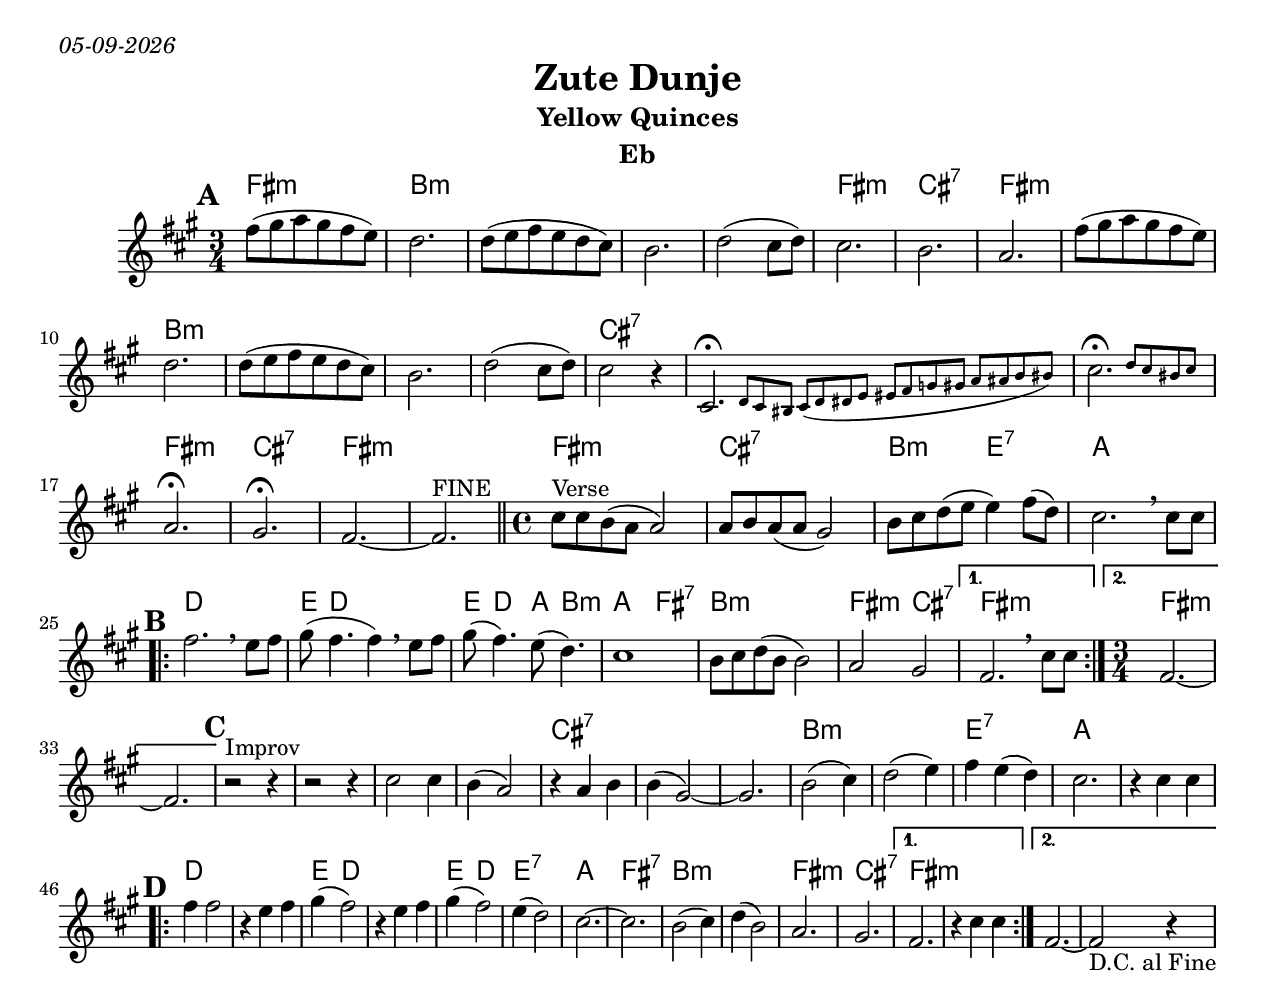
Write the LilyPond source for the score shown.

\version "2.18.0"
\include "english.ly"
\pointAndClickOff
\paper{
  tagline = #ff
  print-all-headers = ##t
  #(set-paper-size "letter")
}
date = #(strftime "%d-%m-%Y" (localtime (current-time)))

\markup{ \italic{ \date }  }

%\markup{ Got something to say? }

global = {
  \clef treble
  \key e \minor
  \time 3/4
  \set Score.markFormatter = #format-mark-box-alphabet
}

%#################################### Melody ########################
%melody =  \transpose c d \relative c {  %transpose for clarinet
melody = \relative c' {
  \global
  %\partial 16*3 a16 d f   %lead in notes
  \mark \default
  e8(fs g fs e d)
  c2.
  c8(d e d c b)
  a2.

  c2( b8 c)
  b2.
  a2.
  g2.

  e'8(fs g fs e d)
  c2.
  c8(d e d c b)
  a2.|

  c2( b8 c)|
  b2 r4|
  \afterGrace b,2.\fermata {c8 b as b([c cs d] ds[ e f fs] g[ gs a as])}
  \afterGrace b2.\fermata  {c8 b as b}
  g2. \fermata
  fs2. \fermata|
  e2.~
  e2.^FINE \bar "||"

  \time 4/4
  b'8 ^Verse b a(g g2)
  g8 a g(g fs2)
  a8 b c (d d4) e8(c)
  b2. \breathe b8 b|
  \break

  \repeat volta 2{
   \mark \default
   e2. \breathe d8 e
   fs8( e4. e4) \breathe d8 e
   fs8 (e4.) d8(c4.)
   b1
   a8 b c(a a2)
   g2 fs
  }
  \alternative {
    {e2. \breathe b'8 b }
    {\time 3/4 e,2. ~ e2. }
  }

  %\repeat volta 2{
   \mark \default
   r2 ^Improv r4
   r2 r4
   b'2 b4
   a4(g2)

   r4 g a
   a4(fs2)~
   fs2.
   a2(b4)
   c2 (d4)
   e4 d(c)
   b2.
   r4 b b
 % }
    \break
   \repeat volta 2{
   \mark \default
   e4 e2
   r4 d e
   fs4(e2)
   r4 d e

   fs4(e2)
   d4(c2)
   b2.~
   b2.

   a2(b4)
   c4(a2)
   g2.
   fs2.

   }
   \alternative{
     {e2. r4 b' b}
     {e,2.~
      e2 _"D.C. al Fine"  r4}
   }

}
%################################# Lyrics #####################
%\addlyrics{ \set stanza = #"1. " }
%################################# Chords #######################
harmonies = \chordmode {
  e4*3:m
  a4*12:m
  e4*3:m
  b4*3:7
  e4*6:m
  a4*12:m
  b4*9:7
  e4*3:m
  b4*3:7
  e4*6:m
  e1:m
  b4*4:7
  a2:m d2:7
  g1
  %
  c1
  d8 c8*7
  d8 c8*3 g8 a8*3:m
  g2 e2:7
  a1:m
  e2:m b2:7
  e1:m
  %
  e4*18:m
  b4*9:7
  a4*6:m
  d4*3:7
  g4*6
  %
  c4*6
  d4 c4*5
  d4 c2
  d4*3:7
  g4*3
  e4*3:7
  a4*6:m
  e4*3:m
  b4*3:7
  e4*12:m

}

\score {\transpose c a
  <<
    \new ChordNames {
      \set chordChanges = ##f
       \transpose e a  \harmonies
    }
    \new Staff  \transpose e a \melody
  >>
  \header{
    title= "Zute Dunje"
    subtitle="Yellow Quinces"
    composer= ""
    instrument = "Eb"
    arranger= ""
  }
  \layout{indent = 1.0\cm}
  \midi {
    \tempo 4 = 120

    % \midi { }
  }
}
%{
% more verses:
\markup{}
\markup {
  \fill-line {
    \hspace #0.1 % distance from left margin
    \column {
      \line { "1."
	\column {
	  ""
	}
      }
      \hspace #0.2 % vertical distance between verses
      \line { "2."
	\column {
	 ""
	}
      }
    }
    \hspace #0.1  % horiz. distance between columns
    \column {
      \line { "3."
	\column {
	  ""
	}
      }
      \hspace #0.2 % distance between verses
      \line { "4."
	\column {
	 ""
	}
      }
    }
    \hspace #0.1 % distance to right margin
  }
}

%}
